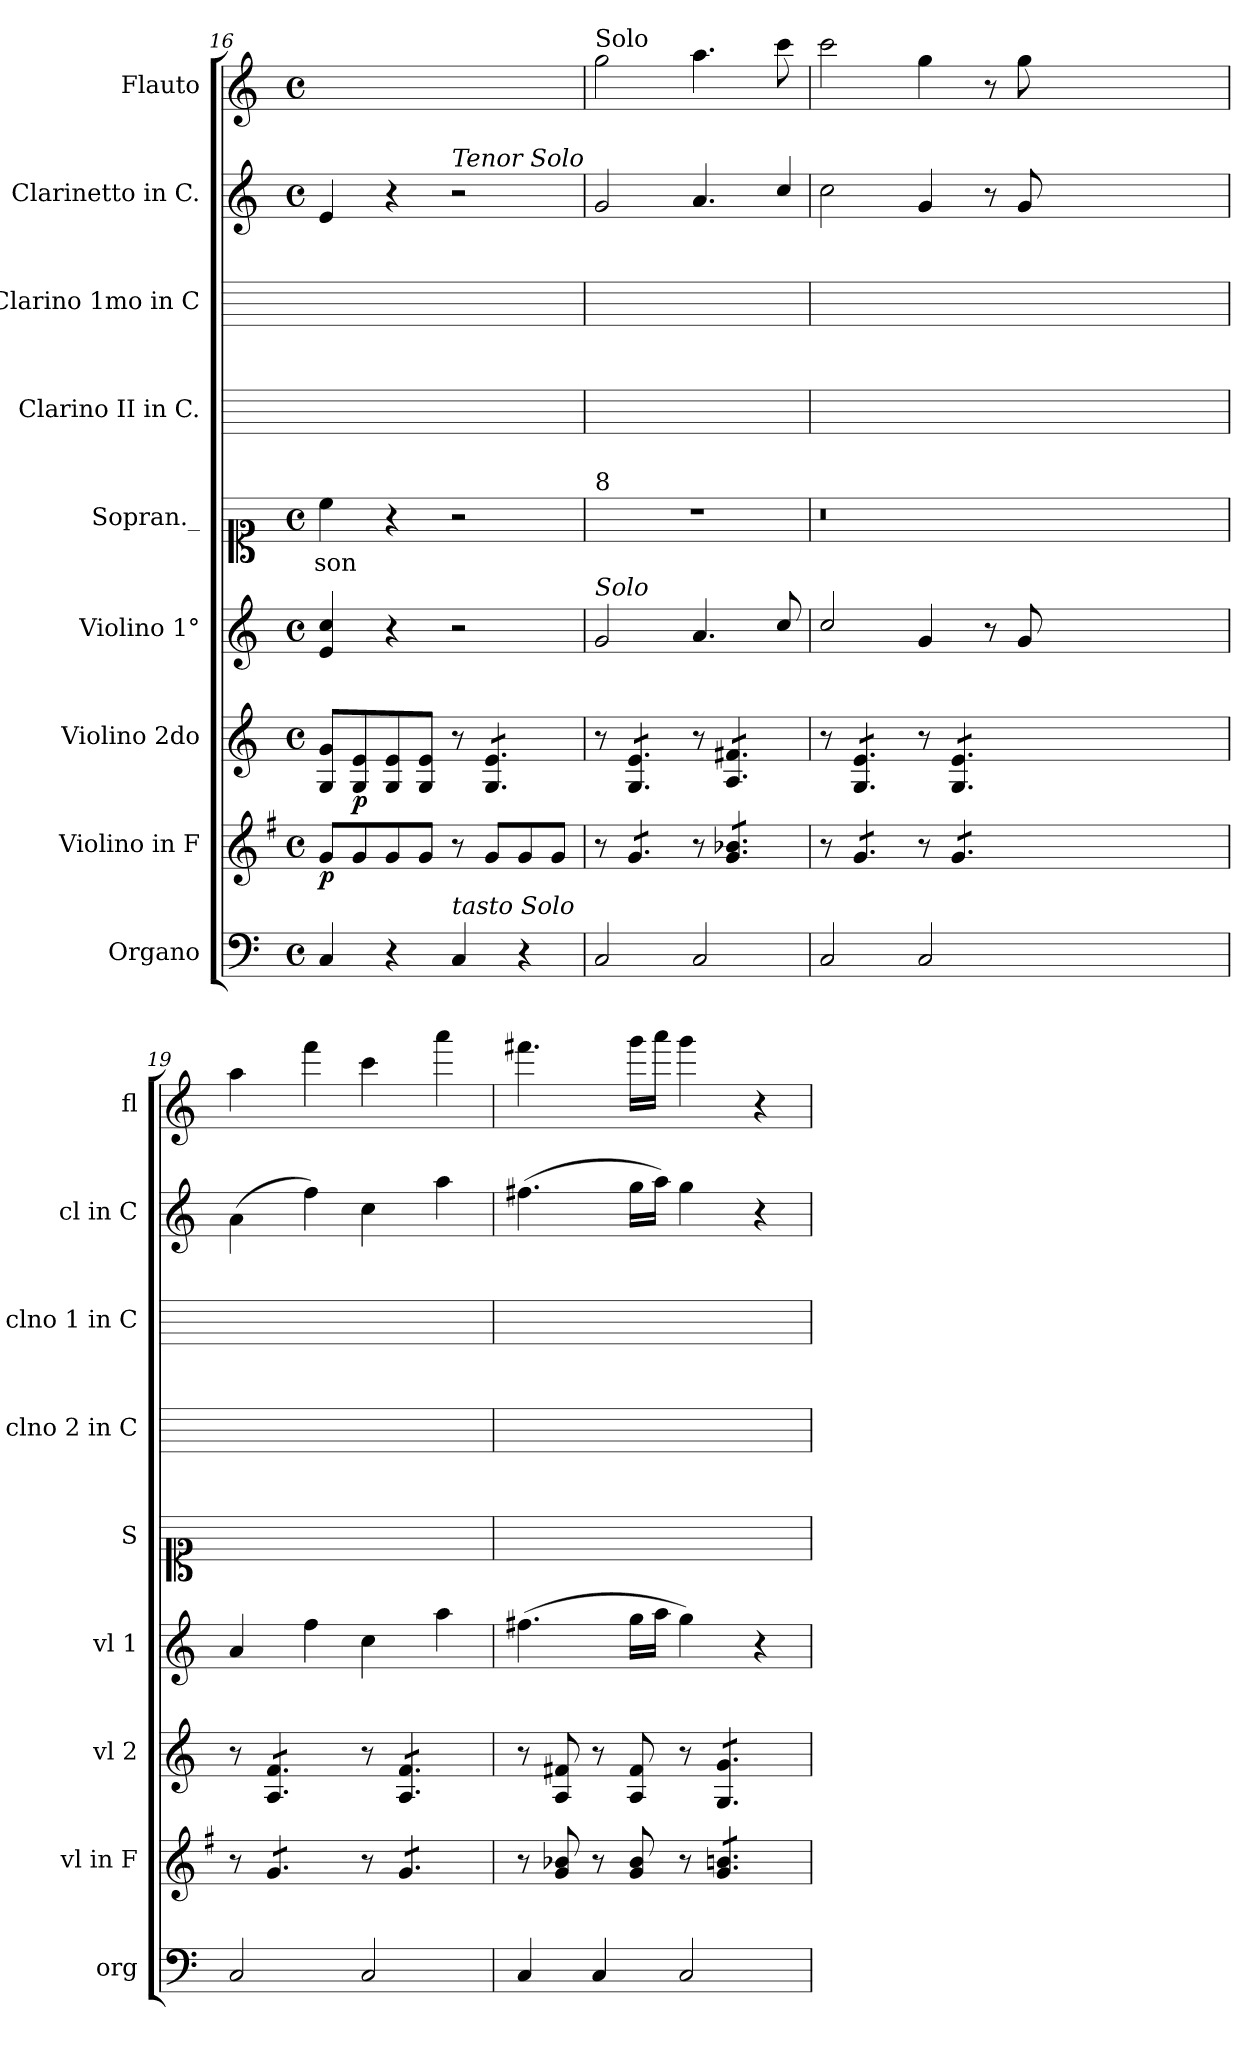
**kern	**kern	**dynam	**kern	**dynam	**kern	**kern	**text	**kern	**kern	**kern	**kern
*part9	*part8	*part8	*part7	*part7	*part6	*part5	*part5	*part4	*part3	*part2	*part1
*staff9	*staff8	*staff8	*staff7	*staff7	*staff6	*staff5	*staff5	*staff4	*staff3	*staff2	*staff1
*I"Organo	*I"Violino in F	*	*I"Violino 2do	*	*I"Violino 1°	*I"Sopran._	*	*I"Clarino II in C.	*I"Clarino 1mo in C	*I"Clarinetto in C.	*I"Flauto
*I'org	*I'vl in F	*	*I'vl 2	*	*I'vl 1	*I'S	*	*I'clno 2 in C	*I'clno 1 in C	*I'cl in C	*I'fl
*clefF4	*clefG2	*	*clefG2	*	*clefG2	*clefC1	*	*	*	*clefG2	*clefG2
*	*ITrd4c7	*	*	*	*	*	*	*	*	*	*
*k[]	*k[]	*	*k[]	*	*k[]	*k[]	*	*	*	*k[]	*k[]
*C:	*C:	*	*C:	*	*C:	*C:	*	*	*	*C:	*C:
*M4/4	*M4/4	*	*M4/4	*	*M4/4	*M4/4	*	*	*	*M4/4	*M4/4
*met(c)	*met(c)	*	*met(c)	*	*met(c)	*met(c)	*	*	*	*met(c)	*met(c)
=16	=16	=16	=16	=16	=16	=16	=16	=16	=16	=16	=16
4C/	8c/L	p	8G/ 8g/L	.	4e/ 4cc/	4cc\	-son	1ryy	1ryy	4e/	1ryy
.	8c/	.	8G/ 8e/	p	.	.	.	.	.	.	.
4r	8c/	.	8G/ 8e/	.	4r	4r	.	.	.	4r	.
.	8c/J	.	8G/ 8e/J	.	.	.	.	.	.	.	.
!	!	!	!	!	!	!	!	!	!	!LO:TX:a:i:t=Tenor Solo	!
!LO:TX:a:i:t=tasto Solo	!	!	!	!	!	!	!	!	!	!	!
4C/	8r	.	8r	.	2r	2r	.	.	.	2r	.
*	*	*	*tremolo	*	*	*	*	*	*	*	*
.	8c/L	.	8G/ 8e/L	.	.	.	.	.	.	.	.
4r	8c/	.	8G/ 8e/	.	.	.	.	.	.	.	.
.	8c/J	.	8G/ 8e/J	.	.	.	.	.	.	.	.
=17	=17	=17	=17	=17	=17	=17	=17	=17	=17	=17	=17
!	!	!	!	!	!	!	!	!	!	!	!LO:TX:a:t=Solo
!	!	!	!	!	!	!LO:TX:a:t=8	!	!	!	!	!
!	!	!	!	!	!LO:TX:a:i:t=Solo	!	!	!	!	!	!
2C/	8r	.	8r	.	2g/	1r	.	1ryy	1ryy	2g!/	2gg\
*	*tremolo	*	*	*	*	*	*	*	*	*	*
.	8c/L	.	8G/ 8e/L	.	.	.	.	.	.	.	.
.	8c/	.	8G/ 8e/	.	.	.	.	.	.	.	.
.	8c/J	.	8G/ 8e/J	.	.	.	.	.	.	.	.
2C/	8r	.	8r	.	4.a/	.	.	.	.	4.a!/	4.aa\
.	8c/ 8e-X/L	.	8A/ 8f#X/L	.	.	.	.	.	.	.	.
.	8c/ 8e-X/	.	8A/ 8f#X/	.	.	.	.	.	.	.	.
!	!	!	!	!	!	!	!	!	!	!LO:N:vis=4	!
.	8c/ 8e-X/J	.	8A/ 8f#X/J	.	8cc/	.	.	.	.	8cc!/	8ccc\
=18	=18	=18	=18	=18	=18	=18	=18	=18	=18	=18	=18
2C/	8r	.	8r	.	2cc/	0.r	.	1ryy	1ryy	2cc!\	2ccc\
.	8c/L	.	8G/ 8e/L	.	.	.	.	.	.	.	.
.	8c/	.	8G/ 8e/	.	.	.	.	.	.	.	.
.	8c/J	.	8G/ 8e/J	.	.	.	.	.	.	.	.
2C/	8r	.	8r	.	4g/	.	.	.	.	4g!/	4gg\
.	8c/L	.	8G/ 8e/L	.	.	.	.	.	.	.	.
.	8c/	.	8G/ 8e/	.	8r	.	.	.	.	8r	8r
.	8c/J	.	8G/ 8e/J	.	8g/	.	.	.	.	8g!/	8gg\
0ryy	0ryy	.	0ryy	.	0ryy	.	.	0ryy	0ryy	0ryy	0ryy
=19	=19	=19	=19	=19	=19	=19	=19	=19	=19	=19	=19
2C/	8r	.	8r	.	4a/	1ryy	.	1ryy	1ryy	(4a!\	4aa\
.	8c/L	.	8A/ 8f/L	.	.	.	.	.	.	.	.
.	8c/	.	8A/ 8f/	.	4ff\	.	.	.	.	4ff!\)	4fff\
.	8c/J	.	8A/ 8f/J	.	.	.	.	.	.	.	.
2C/	8r	.	8r	.	4cc\	.	.	.	.	4cc!\	4ccc\
.	8c/L	.	8A/ 8f/L	.	.	.	.	.	.	.	.
.	8c/	.	8A/ 8f/	.	4aa\	.	.	.	.	4aa!\	4aaa\
.	8c/J	.	8A/ 8f/J	.	.	.	.	.	.	.	.
*	*	*	*Xtremolo	*	*	*	*	*	*	*	*
*	*Xtremolo	*	*	*	*	*	*	*	*	*	*
=20	=20	=20	=20	=20	=20	=20	=20	=20	=20	=20	=20
4C/	8r	.	8r	.	(4.ff#X\	1ryy	.	1ryy	1ryy	(4.ff#X!\	4.fff#X\
.	8c/ 8e-X/	.	8A/ 8f#X/	.	.	.	.	.	.	.	.
4C/	8r	.	8r	.	.	.	.	.	.	.	.
.	8c/ 8e-/	.	8A/ 8f#/	.	16gg\LL	.	.	.	.	16gg!\LL	16ggg\LL
.	.	.	.	.	16aa\JJ	.	.	.	.	16aa!\JJ)	16aaa\JJ
2C/	8r	.	8r	.	4gg\)	.	.	.	.	4gg!\	4ggg\
*	*tremolo	*	*	*	*	*	*	*	*	*	*
*	*	*	*tremolo	*	*	*	*	*	*	*	*
.	8c/ 8en/L	.	8G/ 8g/L	.	.	.	.	.	.	.	.
.	8c/ 8en/	.	8G/ 8g/	.	4r	.	.	.	.	4r	4r
.	8c/ 8en/J	.	8G/ 8g/J	.	.	.	.	.	.	.	.
*	*	*	*Xtremolo	*	*	*	*	*	*	*	*
*	*Xtremolo	*	*	*	*	*	*	*	*	*	*
=	=	=	=	=	=	=	=	=	=	=	=
*-	*-	*-	*-	*-	*-	*-	*-	*-	*-	*-	*-
